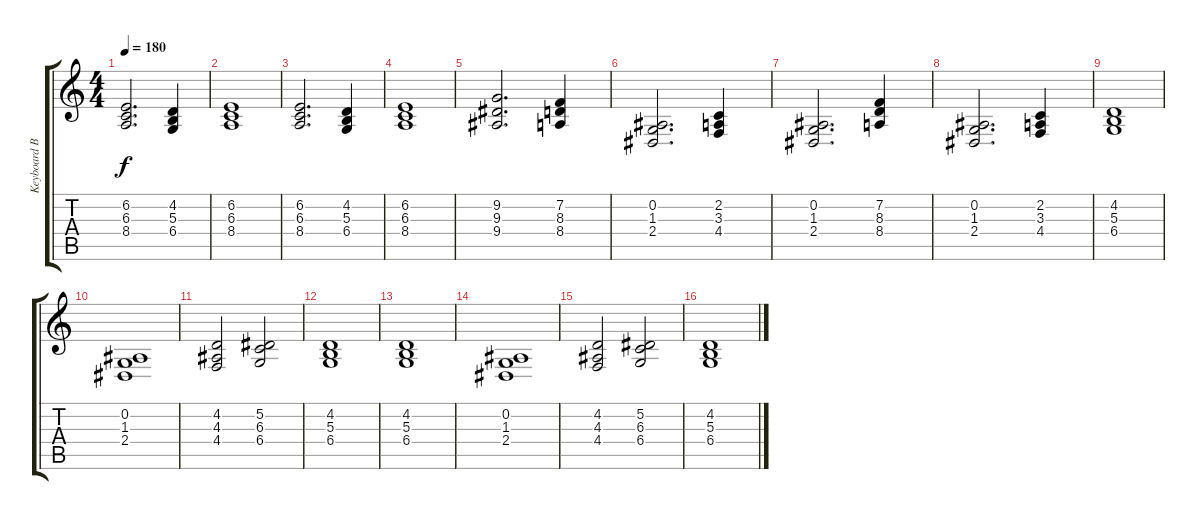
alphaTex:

\track ("Keyboard Background" "Keyboard B") {instrument stringensemble1}
\staff {score tabs}
\tuning (Eb4 Bb3 Gb3 Db3 Ab2 Eb2) {hide}
\ts (4 4)
\tempo 180
\clef g2
\ks c
(6.2 6.3 8.4).2{d dy f} (4.2 5.3 6.4).4 |
(6.2 6.3 8.4).1 |
(6.2 6.3 8.4).2{d} (4.2 5.3 6.4).4 |
(6.2 6.3 8.4).1 |
(9.2 9.3 9.4).2{d} (7.2 8.3 8.4).4 |
(0.2 1.3 2.4).2{d} (2.2 3.3 4.4).4 |
(0.2 1.3 2.4).2{d} (7.2 8.3 8.4).4 |
(0.2 1.3 2.4).2{d} (2.2 3.3 4.4).4 |
(4.2 5.3 6.4).1 |
(0.2 1.3 2.4).1 |
(4.2 4.3 4.4).2 (5.2 6.3 6.4).2 |
(4.2 5.3 6.4).1 |
(4.2 5.3 6.4).1 |
(0.2 1.3 2.4).1 |
(4.2 4.3 4.4).2 (5.2 6.3 6.4).2 |
(4.2 5.3 6.4).1
